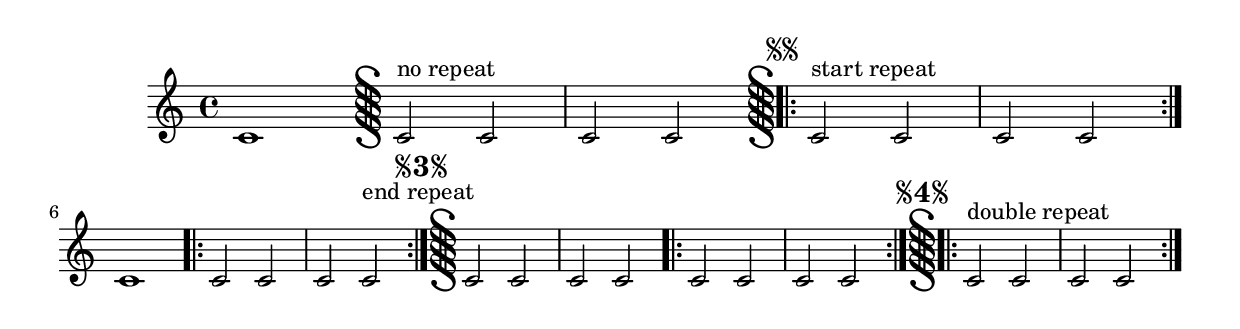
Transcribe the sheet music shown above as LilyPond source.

\version "2.19.21"

\header {
  texidoc="
  The segno sign should be automatically combined with the
  appropriate repeat bar line when @code{\inStaffSegno} is
  used.
"
}

\relative {
  c'1
  \inStaffSegno
  c2^"no repeat" c c c
  \repeat volta 2 {
    \inStaffSegno  % start repeat
  c2^"start repeat" c c c
  }
  \break
  c1
  \repeat volta 2 {
  c2 c c c^"end repeat"
    \inStaffSegno  % end repeat
  }
  c2 c c c
  \repeat volta 2 {
  c2 c c c
  }
  \inStaffSegno  % double repeat
  \repeat volta 2 {
  c2^"double repeat" c c c
  }
}
